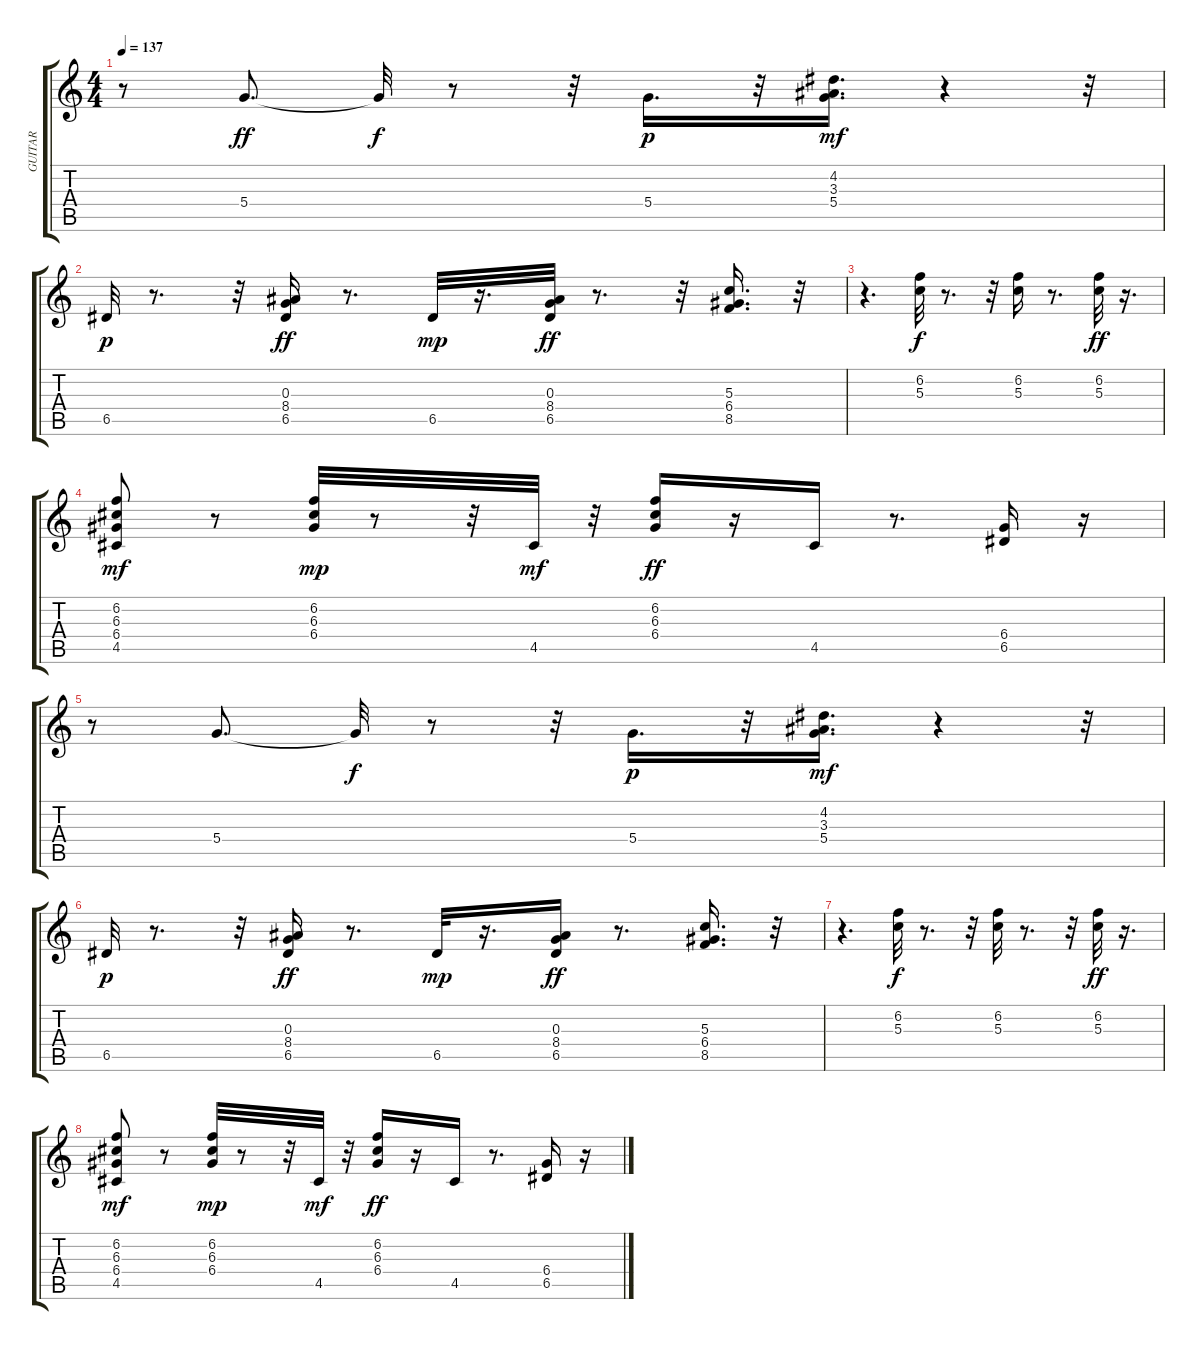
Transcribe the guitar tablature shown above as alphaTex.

\track ("GUITAR" "GUITAR") {instrument electricguitarjazz}
\staff {score tabs}
\tuning (E4 B3 G3 D3 A2 E2) {hide}
\ts (4 4)
\tempo 137
\clef g2
\ks c
r.8{dy ff} 5.4.8{d} 5.4{t}.32{dy f} r.8 r.32 5.4.16{d dy p} r.32 (4.2 3.3 5.4).16{d dy mf} r.4 r.32 |
6.5.32{dy p} r.8{d} r.32 (0.3 8.4 6.5).16{dy ff} r.8{d} 6.5.32{dy mp} r.16{d} (0.3 8.4 6.5).32{dy ff} r.8{d} r.32 (5.3 6.4 8.5).16{d} r.32 |
r.4{d} (6.2 5.3).32{dy f} r.8{d} r.32 (6.2 5.3).16 r.8{d} (6.2 5.3).32{dy ff} r.16{d} |
(6.2 6.3 6.4 4.5).8{dy mf} r.8 (6.2 6.3 6.4).32{dy mp} r.8 r.32 4.5.32{dy mf} r.32 (6.2 6.3 6.4).16{dy ff} r.16 4.5.16 r.8{d} (6.4 6.5).16 r.16 |
r.8 5.4.8{d} 5.4{t}.32{dy f} r.8 r.32 5.4.16{d dy p} r.32 (4.2 3.3 5.4).16{d dy mf} r.4 r.32 |
6.5.32{dy p} r.8{d} r.32 (0.3 8.4 6.5).16{dy ff} r.8{d} 6.5.32{dy mp} r.16{d} (0.3 8.4 6.5).16{dy ff} r.8{d} (5.3 6.4 8.5).16{d} r.32 |
r.4{d} (6.2 5.3).32{dy f} r.8{d} r.32 (6.2 5.3).32 r.8{d} r.32 (6.2 5.3).32{dy ff} r.16{d} |
(6.2 6.3 6.4 4.5).8{dy mf} r.8 (6.2 6.3 6.4).32{dy mp} r.8 r.32 4.5.32{dy mf} r.32 (6.2 6.3 6.4).16{dy ff} r.16 4.5.16 r.8{d} (6.4 6.5).16 r.16
